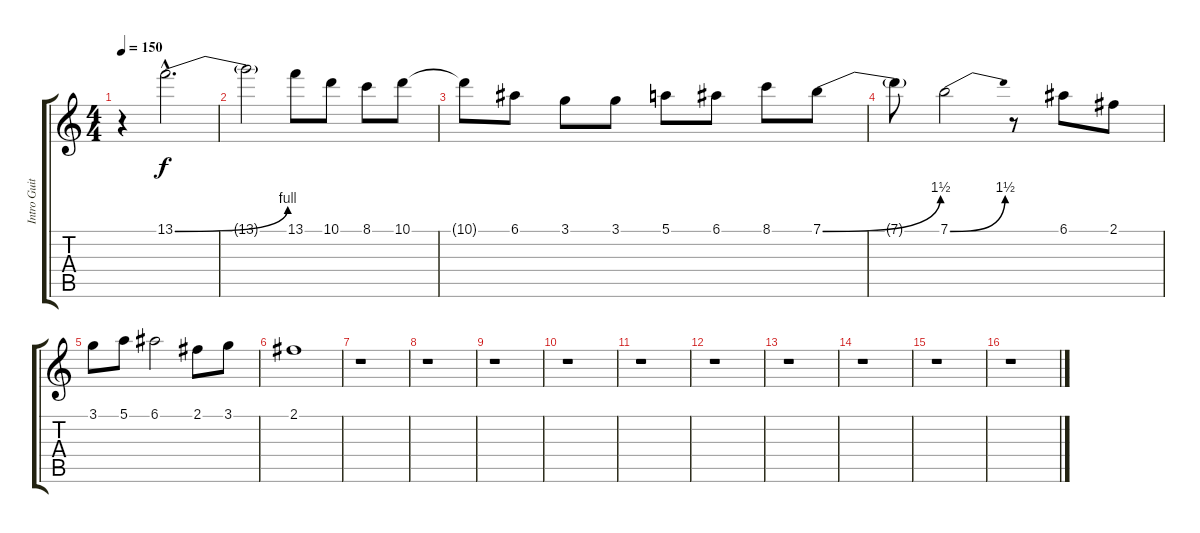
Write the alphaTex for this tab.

\track ("Intro Guitar 2" "Intro Guit") {instrument electricguitarjazz}
\staff {score tabs}
\tuning (E4 B3 G3 D3 A2 E2) {hide}
\ts (4 4)
\tempo 150
\clef g2
\ks c
r.4{dy f} 13.1{be (bend 0 0 60 4) hac}.2{d} |
13.1{t}.2 13.1.8 10.1.8 8.1.8 10.1.8 |
10.1{t}.8 6.1.8 3.1.8 3.1.8 5.1.8 6.1.8 8.1.8 7.1{be (bend 0 0 60 6)}.8 |
7.1{t}.8 7.1{be (bend 0 0 60 6)}.2 r.8 6.1.8 2.1.8 |
3.1.8 5.1.8 6.1.2 2.1.8 3.1.8 |
2.1.1 |
r.1 |
r.1 |
r.1 |
r.1 |
r.1 |
r.1 |
r.1 |
r.1 |
r.1 |
r.1
